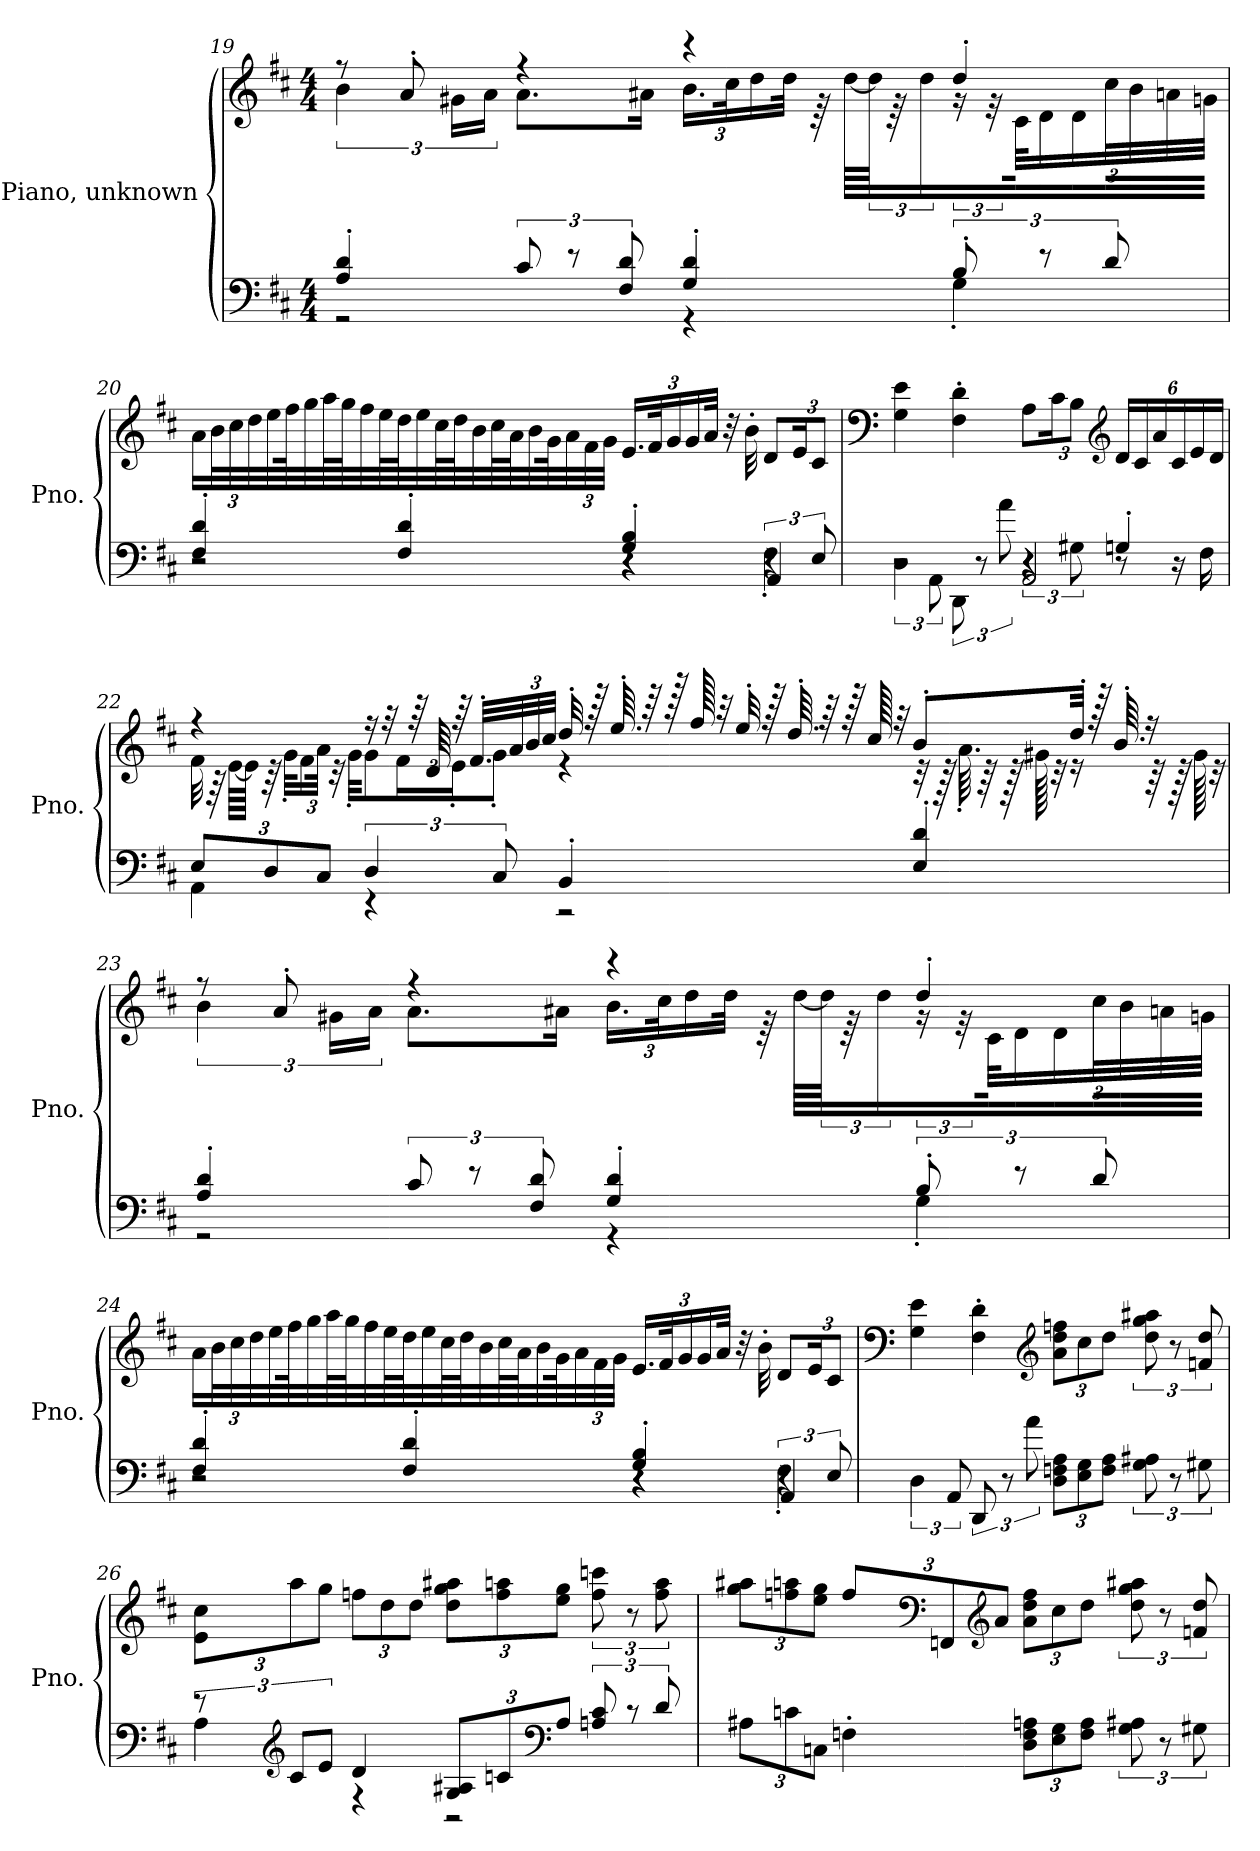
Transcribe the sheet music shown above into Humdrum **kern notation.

**kern	**kern
*part1	*part1
*staff2	*staff1
*I"Piano, unknown	*
*I'Pno.	*
!!LO:PB:g=z
*clefF4	*clefG2
*k[f#c#]	*k[f#c#]
*M4/4	*M4/4
=19	=19
*^	*^
4A/' 4d/'	2r	8r	6b\
.	.	8a'/	.
.	.	.	24g#X\LL
.	.	.	24a\JJ
12c#/	.	4r	8.a\L
12r	.	.	.
12F#/ 12d/	.	.	.
.	.	.	16a#X\Jk
*	*	*	*Xbrackettup
4G/' 4d/'	4r	4r	24.b\LL
.	.	.	48cc#\K
.	.	.	24dd\
.	.	.	32dd\JJk
.	.	.	64r
.	.	.	[64dd\LLLL
*	*	*	*brackettup
.	.	.	96dd\JJJJ]
.	.	.	96r
.	.	.	24dd\
12B'/	4G'\	4dd'/	24r
.	.	.	48r
.	.	.	48c#\KLL
12r	.	.	24d\
*	*	*	*Xbrackettup
.	.	.	24d\
12d/	.	.	48cc#\L
.	.	.	48b\
.	.	.	48an\
.	.	.	48gn\JJJ
*	*	*v	*v
!!LO:LB:g=z
=20	=20	=20
*	*^	*
4F#/' 4d/'	2r	2r	24a\LL
.	.	.	48b\L
.	.	.	48cc#\
.	.	.	48dd\
.	.	.	48ee\
.	.	.	64ff#\K
.	.	.	32gg\
.	.	.	64aa\L
.	.	.	64gg\J
.	.	.	32ff#\
.	.	.	64ee\L
4F#/' 4d/'	.	.	64dd\J
.	.	.	32ee\
.	.	.	64cc#\L
.	.	.	64dd\J
.	.	.	32b\
.	.	.	64cc#\L
.	.	.	64a\J
.	.	.	32b\
.	.	.	64g\K
.	.	.	48a\
.	.	.	48f#\
.	.	.	48g\JJJ
4G/' 4B/'	4r	4r	24.e/LL
.	.	.	48f#/K
.	.	.	24g/
.	.	.	24g/
.	.	.	48a/JJk
.	.	.	32r
.	.	.	32b'\
6r	4F#'\	4AA/	8d/L
.	.	.	24e/K
12E/	.	.	12c#/J
!!LO:LB:g=z
=21	=21	=21	=21
*	*	*	*clefF4
2r	6D\	2r	4G\ 4e\
.	12AA\	.	.
.	12DD\	.	4F#\' 4d\'
.	12r	.	.
.	12a\	.	.
4r	6r	2AA/	8A\L
.	.	.	24c#\K
.	12G#X\	.	12B\J
*	*	*	*clefG2
4Gn'/	8r	.	24d/LL
.	.	.	24c#/
.	.	.	24a/
.	16r	.	24c#/
.	.	.	24e/
.	16F#\	.	.
.	.	.	24d/JJ
*v	*v	*v	*
!!LO:LB:g=z
=22	=22
*Xbrackettup	*
*^	*^
12E/L	4AA\	4r	32f#\
.	.	.	64r
.	.	.	[64e\LLLL
.	.	.	64e\JJJJ]
.	.	.	64r
12D/	.	.	.
.	.	.	32g'\KLL
.	.	.	24f#\
12C#/J	.	.	48a\JJk
.	.	.	32r
.	.	.	32g'\KKL
*brackettup	*	*	*
6D/	4r	16r	12g\
.	.	32r	.
.	.	.	24f#\L
.	.	64r	.
.	.	64d/	.
.	.	64r	24e'\J
.	.	32.f#'/LLL	.
12C#/	.	.	12g'\J
.	.	48a/	.
.	.	48b/	.
.	.	48cc#/JJJ	.
4BB'/	2r	32dd'/	4r
.	.	128r	.
.	.	64.ee'/	.
.	.	64r	.
.	.	128r	.
.	.	128ff#/	.
.	.	32r	.
.	.	32ee'/	.
.	.	128r	.
.	.	64.dd'/	.
.	.	64r	.
.	.	128r	.
.	.	128cc#/	.
.	.	32r	.
4E/' 4d/'	.	8b'/L	32r
.	.	.	128r
.	.	.	64.a'\
.	.	.	64r
.	.	.	128r
.	.	.	128g#X\
.	.	.	32r
.	.	32dd'/Jkk	16r
.	.	128r	.
.	.	64.b'/	.
.	.	16r	64r
.	.	.	128r
.	.	.	128g#\
.	.	.	32r
!!LO:LB:g=z	!!
=23	=23	=23	=23
*	*	*	*brackettup
4A/' 4d/'	2r	8r	6b\
.	.	8a'/	.
.	.	.	24g#X\LL
.	.	.	24a\JJ
12c#/	.	4r	8.a\L
12r	.	.	.
12F#/ 12d/	.	.	.
.	.	.	16a#X\Jk
*	*	*	*Xbrackettup
4G/' 4d/'	4r	4r	24.b\LL
.	.	.	48cc#\K
.	.	.	24dd\
.	.	.	32dd\JJk
.	.	.	64r
.	.	.	[64dd\LLLL
*	*	*	*brackettup
.	.	.	96dd\JJJJ]
.	.	.	96r
.	.	.	24dd\
12B'/	4G'\	4dd'/	24r
.	.	.	48r
.	.	.	48c#\KLL
12r	.	.	24d\
*	*	*	*Xbrackettup
.	.	.	24d\
12d/	.	.	48cc#\L
.	.	.	48b\
.	.	.	48an\
.	.	.	48gn\JJJ
*	*	*v	*v
!!LO:LB:g=z
=24	=24	=24
*	*^	*
4F#/' 4d/'	2r	2r	24a\LL
.	.	.	48b\L
.	.	.	48cc#\
.	.	.	48dd\
.	.	.	48ee\
.	.	.	64ff#\K
.	.	.	32gg\
.	.	.	64aa\L
.	.	.	64gg\J
.	.	.	32ff#\
.	.	.	64ee\L
4F#/' 4d/'	.	.	64dd\J
.	.	.	32ee\
.	.	.	64cc#\L
.	.	.	64dd\J
.	.	.	32b\
.	.	.	64cc#\L
.	.	.	64a\J
.	.	.	32b\
.	.	.	64g\K
.	.	.	48a\
.	.	.	48f#\
.	.	.	48g\JJJ
4G/' 4B/'	4r	4r	24.e/LL
.	.	.	48f#/K
.	.	.	24g/
.	.	.	24g/
.	.	.	48a/JJk
.	.	.	32r
.	.	.	32b'\
6r	4F#'\	4AA/	8d/L
.	.	.	24e/K
12E/	.	.	12c#/J
*v	*v	*v	*
!!LO:PB:g=z
=25	=25
*	*clefF4
6D\	4G\ 4e\
12AA/	.
12DD/	4F#\' 4d\'
12r	.
12a\	.
*	*clefG2
*Xbrackettup	*
12D\ 12Fn\ 12A\L	12a\ 12dd\ 12ffn\L
12E\ 12G\	12cc#\
12F\ 12A\J	12dd\J
*brackettup	*brackettup
12G\ 12A#X\	12dd\ 12gg\ 12aa#X\
12r	12r
12G#X\	12fn/ 12dd/
=26	=26
*^	*
*	*	*Xbrackettup
12r	4A\	12e\ 12cc#\L
*clefG2	*	*
12c#/L	.	12aa\
12e/J	.	12gg\J
4d/	4r	12ffn\L
.	.	12dd\
.	.	12dd\J
*Xbrackettup	*	*
12G/ 12A#X/L	2r	12dd\ 12gg\ 12aa#X\L
12cn/	.	12ff\ 12aan\
*clefF4	*	*
12A#/J	.	12ee\ 12gg\J
*brackettup	*	*brackettup
12An/ 12c/	.	12ff\ 12cccn\
12r	.	12r
12d/	.	12ff\ 12aa\
*v	*v	*
!!LO:LB:g=z
=27	=27
*Xbrackettup	*Xbrackettup
12A#X\L	12gg\ 12aa#X\L
12cn\	12ffn\ 12aan\
12Cn\J	12ee\ 12gg\J
4Fn'\	12ff/L
*	*clefF4
.	12FFn/
*	*clefG2
.	12a/J
12D\ 12F\ 12An\L	12a\ 12dd\ 12ff\L
12E\ 12G\	12cc#\
12F\ 12A\J	12dd\J
*brackettup	*brackettup
12G\ 12A#X\	12dd\ 12gg\ 12aa#X\
12r	12r
12G#X\	12fn/ 12dd/
=	=
*-	*-
